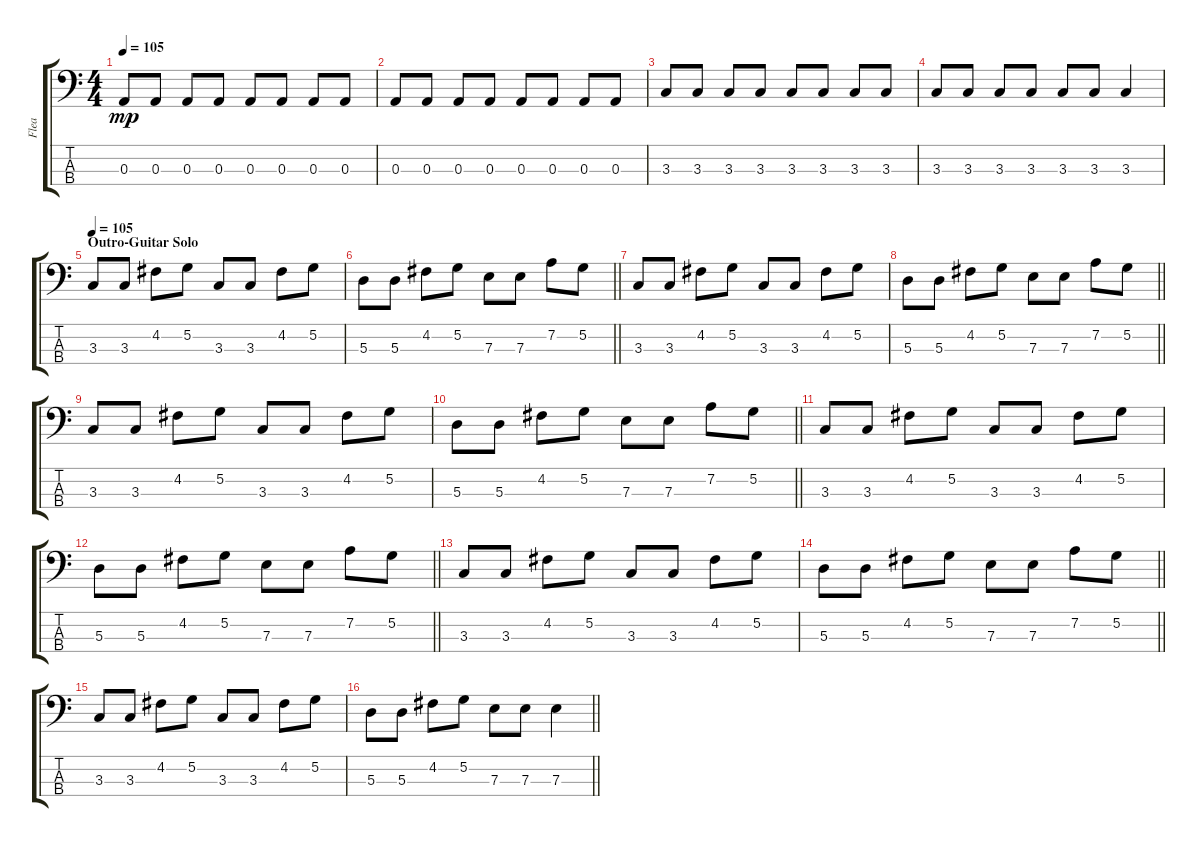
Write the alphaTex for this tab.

\track ("Flea" "Flea") {instrument electricbassfinger}
\staff {score tabs}
\tuning (G2 D2 A1 E1) {hide}
\ts (4 4)
\tempo 105
\clef f4
\ks c
0.3.8{dy mp} 0.3.8 0.3.8 0.3.8 0.3.8 0.3.8 0.3.8 0.3.8 |
0.3.8 0.3.8 0.3.8 0.3.8 0.3.8 0.3.8 0.3.8 0.3.8 |
3.3.8 3.3.8 3.3.8 3.3.8 3.3.8 3.3.8 3.3.8 3.3.8 |
3.3.8 3.3.8 3.3.8 3.3.8 3.3.8 3.3.8 3.3.4 |
\section ("" "Outro-Guitar Solo")
\tempo 105
3.3.8 3.3.8 4.2.8 5.2.8 3.3.8 3.3.8 4.2.8 5.2.8 |
\barLineRight lightlight
5.3.8 5.3.8 4.2.8 5.2.8 7.3.8 7.3.8 7.2.8 5.2.8 |
3.3.8 3.3.8 4.2.8 5.2.8 3.3.8 3.3.8 4.2.8 5.2.8 |
\barLineRight lightlight
5.3.8 5.3.8 4.2.8 5.2.8 7.3.8 7.3.8 7.2.8 5.2.8 |
3.3.8 3.3.8 4.2.8 5.2.8 3.3.8 3.3.8 4.2.8 5.2.8 |
\barLineRight lightlight
5.3.8 5.3.8 4.2.8 5.2.8 7.3.8 7.3.8 7.2.8 5.2.8 |
3.3.8 3.3.8 4.2.8 5.2.8 3.3.8 3.3.8 4.2.8 5.2.8 |
\barLineRight lightlight
5.3.8 5.3.8 4.2.8 5.2.8 7.3.8 7.3.8 7.2.8 5.2.8 |
3.3.8 3.3.8 4.2.8 5.2.8 3.3.8 3.3.8 4.2.8 5.2.8 |
\barLineRight lightlight
5.3.8 5.3.8 4.2.8 5.2.8 7.3.8 7.3.8 7.2.8 5.2.8 |
3.3.8 3.3.8 4.2.8 5.2.8 3.3.8 3.3.8 4.2.8 5.2.8 |
\barLineRight lightlight
5.3.8 5.3.8 4.2.8 5.2.8 7.3.8 7.3.8 7.3.4
